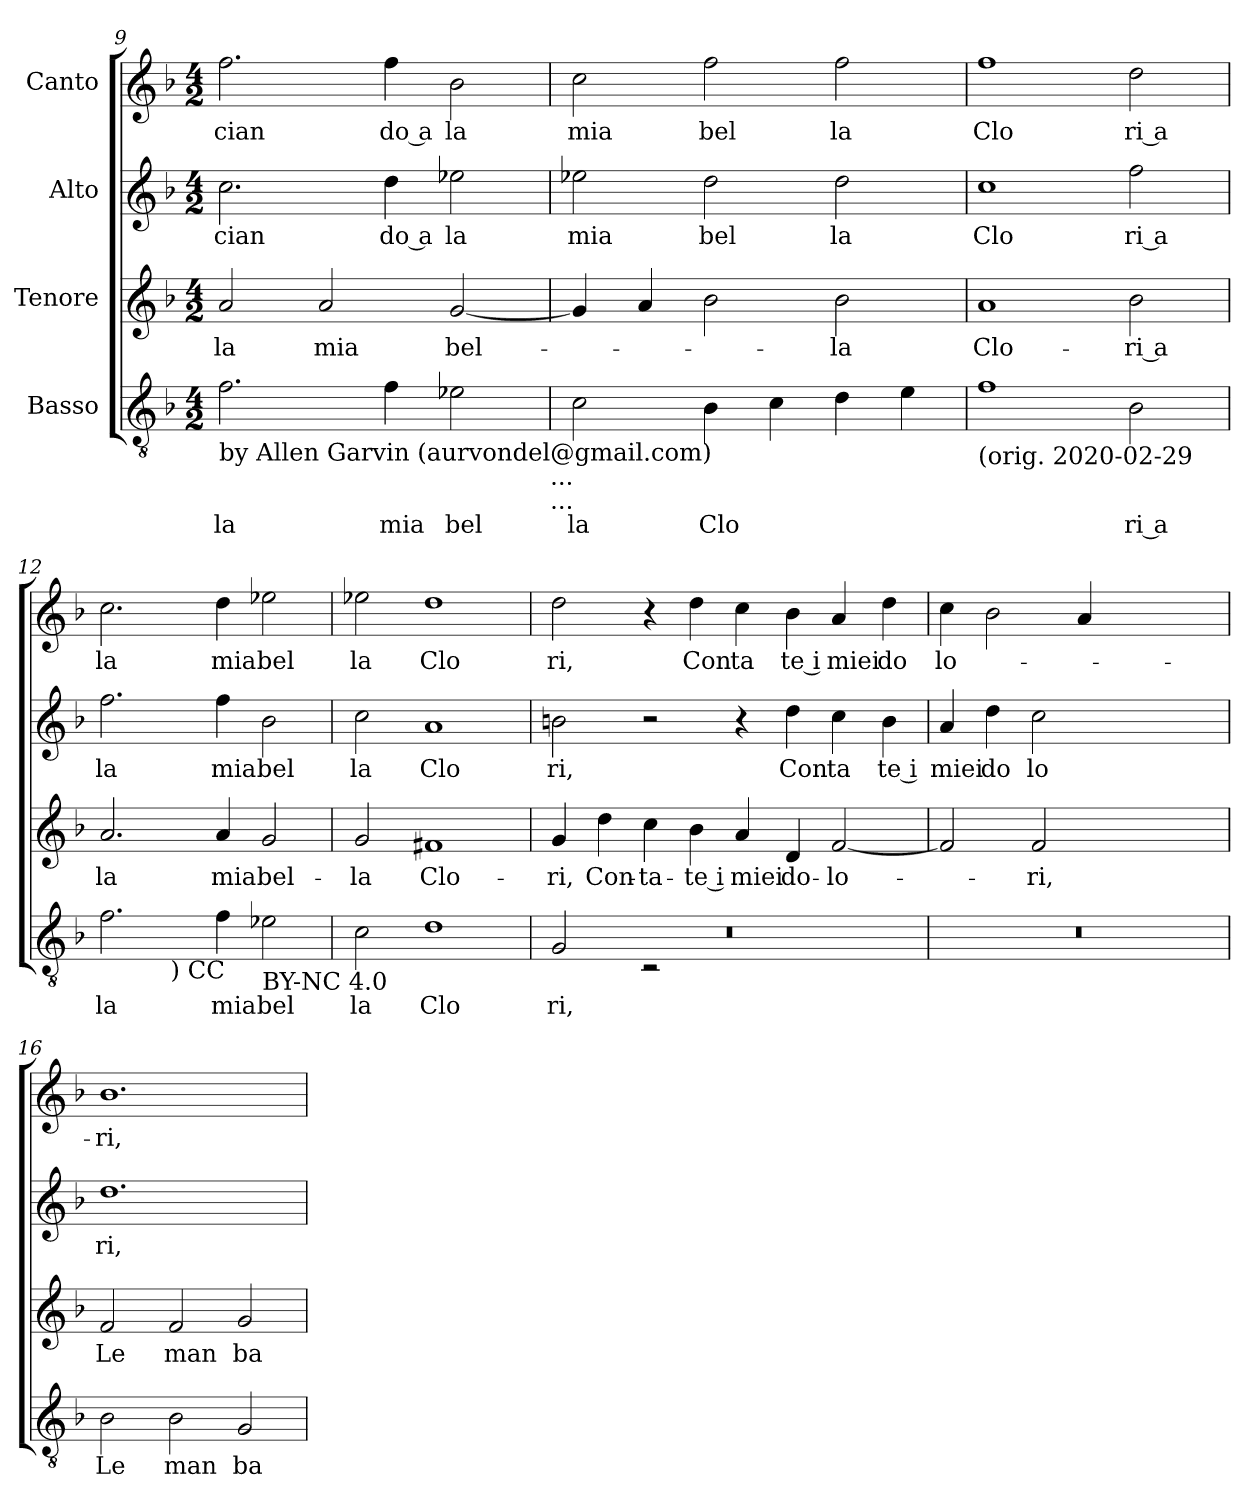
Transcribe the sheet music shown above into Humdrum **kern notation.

**kern	**text	**kern	**text	**kern	**text	**kern	**text
*part4	*part4	*part3	*part3	*part2	*part2	*part1	*part1
*staff4	*staff4	*staff3	*staff3	*staff2	*staff2	*staff1	*staff1
*I"Basso	*	*I"Tenore	*	*I"Alto	*	*I"Canto	*
*clefGv2	*	*clefG2	*	*clefG2	*	*clefG2	*
*k[b-]	*	*k[b-]	*	*k[b-]	*	*k[b-]	*
*F:	*	*F:	*	*F:	*	*F:	*
*M4/2	*	*M4/2	*	*M4/2	*	*M4/2	*
=9	=9	=9	=9	=9	=9	=9	=9
!LO:TX:b:t=by Allen Garvin (aurvondel@gmail.com)	!	!	!	!	!	!	!
!	!LO:LY:b	!	!LO:LY:b	!	!LO:LY:b	!	!LO:LY:b
2.f\	la	2a/	la	2.cc\	cian	2.ff\	cian
!	!	!	!LO:LY:b	!	!	!	!
.	.	2a/	mia	.	.	.	.
!	!LO:LY:b	!	!	!	!LO:LY:b:rj	!	!LO:LY:b:rj
4f\	mia	.	.	4dd\	do a	4ff\	do a
!	!LO:LY:b	!	!LO:LY:b	!	!LO:LY:b	!	!LO:LY:b
2e-X\	bel	[<2g/	bel-	2ee-X\	la	2b-\	la
!LO:TX:b:t=...	!	!	!	!	!	!	!
!LO:TX:b:t=...	!	!	!	!	!	!	!
=10	=10	=10	=10	=10	=10	=10	=10
!	!LO:LY:b	!	!	!	!LO:LY:b	!	!LO:LY:b
2c\	la	4g/]	.	2ee-X\	mia	2cc\	mia
.	.	4a/	.	.	.	.	.
!	!LO:LY:b	!	!	!	!LO:LY:b	!	!LO:LY:b
4B-\	Clo	2b-\	.	2dd\	bel	2ff\	bel
4c\	.	.	.	.	.	.	.
!	!	!	!LO:LY:b	!	!LO:LY:b	!	!LO:LY:b
4d\	.	2b-\	-la	2dd\	la	2ff\	la
4e\	.	.	.	.	.	.	.
=11	=11	=11	=11	=11	=11	=11	=11
!LO:TX:b:t=(orig. 2020-02-29	!	!	!	!	!	!	!
!	!	!	!LO:LY:b	!	!LO:LY:b	!	!LO:LY:b
1f	.	1a	Clo-	1cc	Clo	1ff	Clo
!	!LO:LY:b:rj	!	!LO:LY:b:rj	!	!LO:LY:b:rj	!	!LO:LY:b:rj
2B-\	ri a	2b-\	-ri a	2ff\	ri a	2dd\	ri a
=12	=12	=12	=12	=12	=12	=12	=12
!	!LO:LY:b	!	!LO:LY:b	!	!LO:LY:b	!	!LO:LY:b
*^	*	*	*	*	*	*	*
2.f\	2ryy	la	2.a/	la	2.ff\	la	2.cc\	la
!	!LO:TX:b:t=) CC	!	!	!	!	!	!	!
.	1ryy	.	.	.	.	.	.	.
!	!	!LO:LY:b	!	!LO:LY:b	!	!LO:LY:b	!	!LO:LY:b
4f\	.	mia	4a/	mia	4ff\	mia	4dd\	mia
!LO:TX:b:t=BY-NC 4.0	!	!	!	!	!	!	!	!
!	!	!LO:LY:b	!	!LO:LY:b	!	!LO:LY:b	!	!LO:LY:b
2e-X\	.	bel	2g/	bel-	2b-\	bel	2ee-X\	bel
=13	=13	=13	=13	=13	=13	=13	=13	=13
!	!	!LO:LY:b	!	!LO:LY:b	!	!LO:LY:b	!	!LO:LY:b
*v	*v	*	*	*	*	*	*	*
2c\	la	2g/	-la	2cc\	la	2ee-X\	la
!	!LO:LY:b	!	!LO:LY:b	!	!LO:LY:b	!	!LO:LY:b
1d	Clo	1f#X	Clo-	1a	Clo	1dd	Clo
=14	=14	=14	=14	=14	=14	=14	=14
*^	*	*	*	*	*	*	*
*	*^	*	*	*	*	*	*	*
!	!	!LO:N:vis=1	!LO:LY:b	!	!LO:LY:b	!	!LO:LY:b	!	!LO:LY:b
2G/	2ryy	0r	ri,	4g/	-ri,	2bn\	ri,	2dd\	ri,
!	!	!	!	!	!LO:LY:b	!	!	!	!
.	.	.	.	4dd\	Con-	.	.	.	.
!	!	!	!	!	!LO:LY:b	!	!	!	!
2ryy	2rC	.	.	4cc\	-ta-	2r	.	4r	.
!	!	!	!	!	!LO:LY:b:rj	!	!	!	!LO:LY:b
.	.	.	.	4b-\	-te i	.	.	4dd\	Con
!	!	!	!	!	!LO:LY:b	!	!	!	!LO:LY:b
1ryy	1ryy	.	.	4a/	miei	4r	.	4cc\	ta
!	!	!	!	!	!LO:LY:b	!	!LO:LY:b	!	!LO:LY:b:rj
.	.	.	.	4d/	do-	4dd\	Con	4b-\	te i
!	!	!	!	!	!LO:LY:b	!	!LO:LY:b	!	!LO:LY:b
.	.	.	.	[>2f/	-lo-	4cc\	ta	4a/	miei
!	!	!	!	!	!	!	!LO:LY:b:rj	!	!LO:LY:b
.	.	.	.	.	.	4b\	te i	4dd\	do
*v	*v	*v	*	*	*	*	*	*	*
!!LO:PB:g=z
=15	=15	=15	=15	=15	=15	=15	=15
!	!	!	!	!	!LO:LY:b	!	!LO:LY:b
0r	.	2f/]	.	4a/	miei	4cc>\	lo-
!	!	!	!	!	!LO:LY:b	!	!
.	.	.	.	4dd\	do	2b-\	.
!	!	!	!LO:LY:b	!	!LO:LY:b	!	!
.	.	2f/	-ri,	2cc\	lo	.	.
.	.	.	.	.	.	4a/	.
.	.	1ryy	.	1ryy	.	1ryy	.
=16	=16	=16	=16	=16	=16	=16	=16
!	!LO:LY:b	!	!LO:LY:b	!	!LO:LY:b	!	!LO:LY:b
2B-\	Le	2f/	Le	1.dd	ri,	1.b-	-ri,
!	!LO:LY:b	!	!LO:LY:b	!	!	!	!
2B-\	man	2f/	man	.	.	.	.
!	!LO:LY:b	!	!LO:LY:b	!	!	!	!
2G/	ba	2g/	ba	.	.	.	.
=	=	=	=	=	=	=	=
*-	*-	*-	*-	*-	*-	*-	*-
